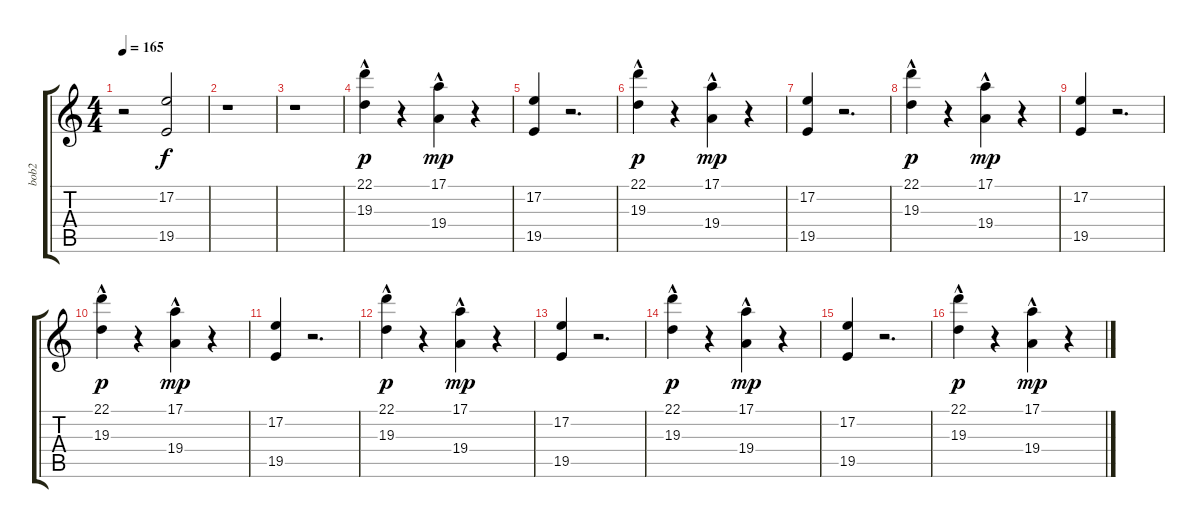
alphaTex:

\track ("bob2" "bob2") {instrument lead2sawtooth}
\staff {score tabs}
\tuning (E4 B3 G3 D3 A2 E2) {hide}
\ts (4 4)
\tempo 165
\clef g2
\ks c
r.2{dy f} (17.2 19.5).2{volume 10} |
r.1 |
r.1 |
(22.1{hac} 19.3).4{dy p} r.4 (17.1{hac} 19.4).4{dy mp} r.4 |
(17.2 19.5).4 r.2{d} |
(22.1{hac} 19.3).4{dy p} r.4 (17.1{hac} 19.4).4{dy mp} r.4 |
(17.2 19.5).4 r.2{d} |
(22.1{hac} 19.3).4{dy p} r.4 (17.1{hac} 19.4).4{dy mp} r.4 |
(17.2 19.5).4 r.2{d} |
(22.1{hac} 19.3).4{dy p} r.4 (17.1{hac} 19.4).4{dy mp} r.4 |
(17.2 19.5).4 r.2{d} |
(22.1{hac} 19.3).4{dy p} r.4 (17.1{hac} 19.4).4{dy mp} r.4 |
(17.2 19.5).4 r.2{d} |
(22.1{hac} 19.3).4{dy p} r.4 (17.1{hac} 19.4).4{dy mp} r.4 |
(17.2 19.5).4 r.2{d} |
(22.1{hac} 19.3).4{dy p} r.4 (17.1{hac} 19.4).4{dy mp} r.4
